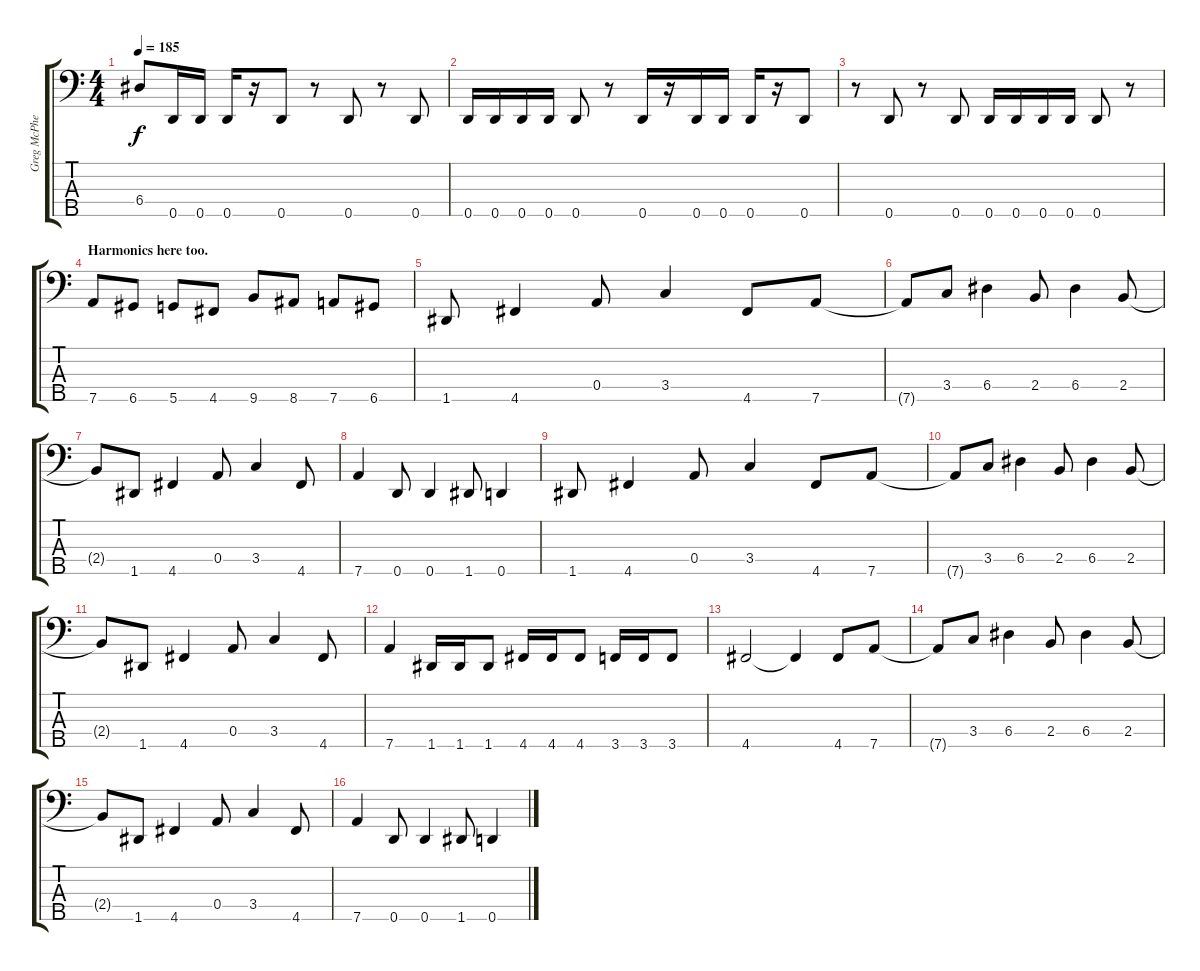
\track ("Greg McPherson" "Greg McPhe") {instrument electricbasspick}
\staff {score tabs}
\tuning (B2 G2 D2 A1 D1) {hide}
\ts (4 4)
\tempo 185
\clef f4
\ks c
6.4.8{dy f} 0.5.16 0.5.16 0.5.16 r.16 0.5.8 r.8 0.5.8 r.8 0.5.8 |
0.5.16 0.5.16 0.5.16 0.5.16 0.5.8 r.8 0.5.16 r.16 0.5.16 0.5.16 0.5.16 r.16 0.5.8 |
r.8 0.5.8 r.8 0.5.8 0.5.16 0.5.16 0.5.16 0.5.16 0.5.8 r.8 |
\section ("" "Harmonics here too.")
7.5.8 6.5.8 5.5.8 4.5.8 9.5.8 8.5.8 7.5.8 6.5.8 |
1.5.8 4.5.4 0.4.8 3.4.4 4.5.8 7.5.8 |
7.5{t}.8 3.4.8 6.4.4 2.4.8 6.4.4 2.4.8 |
2.4{t}.8 1.5.8 4.5.4 0.4.8 3.4.4 4.5.8 |
7.5.4 0.5.8 0.5.4 1.5.8 0.5.4 |
1.5.8 4.5.4 0.4.8 3.4.4 4.5.8 7.5.8 |
7.5{t}.8 3.4.8 6.4.4 2.4.8 6.4.4 2.4.8 |
2.4{t}.8 1.5.8 4.5.4 0.4.8 3.4.4 4.5.8 |
7.5.4 1.5.16 1.5.16 1.5.8 4.5.16 4.5.16 4.5.8 3.5.16 3.5.16 3.5.8 |
4.5.2 4.5{t}.4 4.5.8 7.5.8 |
7.5{t}.8 3.4.8 6.4.4 2.4.8 6.4.4 2.4.8 |
2.4{t}.8 1.5.8 4.5.4 0.4.8 3.4.4 4.5.8 |
7.5.4 0.5.8 0.5.4 1.5.8 0.5.4
